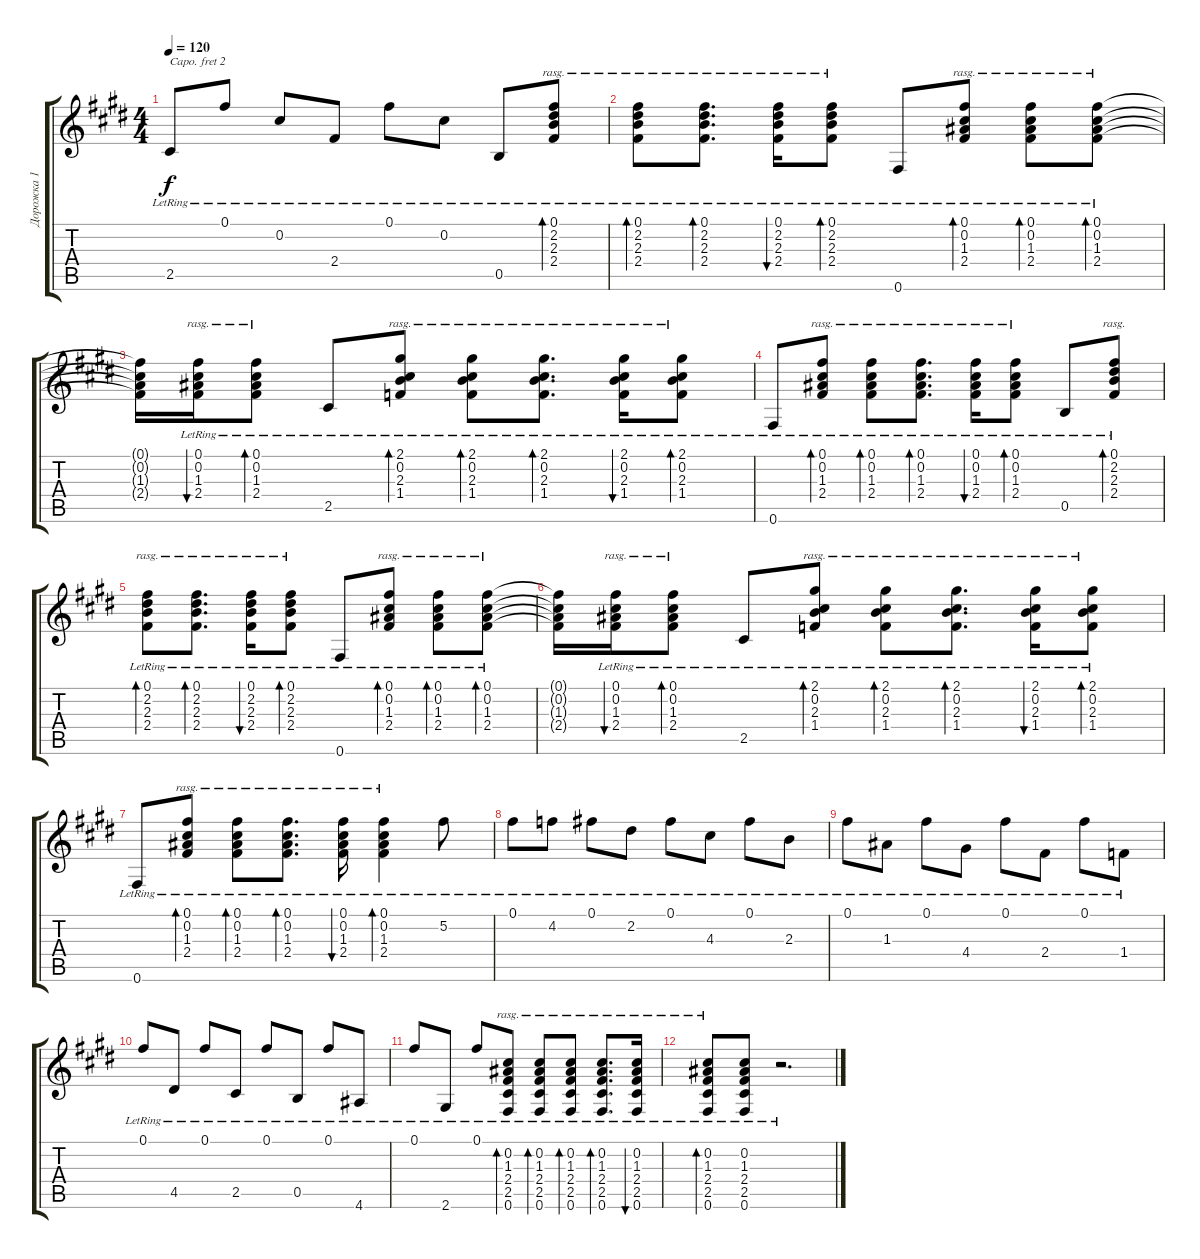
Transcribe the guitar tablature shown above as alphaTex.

\track ("Дорожка 1" "Дорожка 1") {instrument acousticguitarnylon}
\staff {score tabs}
\capo 2
\tuning (E4 B3 G3 D3 A2 E2) {hide}
\ts (4 4)
\tempo 120
\clef g2
\ks e
2.5{lr}.8{dy f} 0.1{lr}.8 0.2{lr}.8 2.4{lr}.8 0.1{lr}.8 0.2{lr}.8 0.5{lr}.8 (0.1{lr} 2.2{lr} 2.3{lr} 2.4{lr}).8{bd 120 rasg ii} |
(0.1{lr} 2.2{lr} 2.3{lr} 2.4{lr}).8{bd 120 rasg ii} (0.1{lr} 2.2{lr} 2.3{lr} 2.4{lr}).8{d bd 120 rasg ii} (0.1{lr} 2.2{lr} 2.3{lr} 2.4{lr}).16{bu 120 rasg ii} (0.1{lr} 2.2{lr} 2.3{lr} 2.4{lr}).8{bd 120 rasg ii} 0.6{lr}.8 (0.1{lr} 0.2{lr} 1.3{lr} 2.4{lr}).8{bd 120 rasg ii} (0.1{lr} 0.2{lr} 1.3{lr} 2.4{lr}).8{bd 120 rasg ii} (0.1{lr} 0.2{lr} 1.3{lr} 2.4{lr}).8{bd 120 rasg ii} |
(0.1{t} 0.2{t} 1.3{t} 2.4{t}).16 (0.1{lr} 0.2{lr} 1.3{lr} 2.4{lr}).16{bu 120 rasg ii} (0.1{lr} 0.2{lr} 1.3{lr} 2.4{lr}).8{bd 120 rasg ii} 2.5{lr}.8 (2.1{lr} 0.2{lr} 2.3{lr} 1.4{lr}).8{bd 120 rasg ii} (2.1{lr} 0.2{lr} 2.3{lr} 1.4{lr}).8{bd 120 rasg ii} (2.1{lr} 0.2{lr} 2.3{lr} 1.4{lr}).8{d bd 120 rasg ii} (2.1{lr} 0.2{lr} 2.3{lr} 1.4{lr}).16{bu 120 rasg ii} (2.1{lr} 0.2{lr} 2.3{lr} 1.4{lr}).8{bd 120 rasg ii} |
0.6{lr}.8 (0.1{lr} 0.2{lr} 1.3{lr} 2.4{lr}).8{bd 120 rasg ii} (0.1{lr} 0.2{lr} 1.3{lr} 2.4{lr}).8{bd 120 rasg ii} (0.1{lr} 0.2{lr} 1.3{lr} 2.4{lr}).8{d bd 120 rasg ii} (0.1{lr} 0.2{lr} 1.3{lr} 2.4{lr}).16{bu 120 rasg ii} (0.1{lr} 0.2{lr} 1.3{lr} 2.4{lr}).8{bd 120 rasg ii} 0.5{lr}.8 (0.1{lr} 2.2{lr} 2.3{lr} 2.4{lr}).8{bd 120 rasg ii} |
(0.1{lr} 2.2{lr} 2.3{lr} 2.4{lr}).8{bd 120 rasg ii} (0.1{lr} 2.2{lr} 2.3{lr} 2.4{lr}).8{d bd 120 rasg ii} (0.1{lr} 2.2{lr} 2.3{lr} 2.4{lr}).16{bu 120 rasg ii} (0.1{lr} 2.2{lr} 2.3{lr} 2.4{lr}).8{bd 120 rasg ii} 0.6{lr}.8 (0.1{lr} 0.2{lr} 1.3{lr} 2.4{lr}).8{bd 120 rasg ii} (0.1{lr} 0.2{lr} 1.3{lr} 2.4{lr}).8{bd 120 rasg ii} (0.1{lr} 0.2{lr} 1.3{lr} 2.4{lr}).8{bd 120 rasg ii} |
(0.1{t} 0.2{t} 1.3{t} 2.4{t}).16 (0.1{lr} 0.2{lr} 1.3{lr} 2.4{lr}).16{bu 120 rasg ii} (0.1{lr} 0.2{lr} 1.3{lr} 2.4{lr}).8{bd 120 rasg ii} 2.5{lr}.8 (2.1{lr} 0.2{lr} 2.3{lr} 1.4{lr}).8{bd 120 rasg ii} (2.1{lr} 0.2{lr} 2.3{lr} 1.4{lr}).8{bd 120 rasg ii} (2.1{lr} 0.2{lr} 2.3{lr} 1.4{lr}).8{d bd 120 rasg ii} (2.1{lr} 0.2{lr} 2.3{lr} 1.4{lr}).16{bu 120 rasg ii} (2.1{lr} 0.2{lr} 2.3{lr} 1.4{lr}).8{bd 120 rasg ii} |
0.6{lr}.8 (0.1{lr} 0.2{lr} 1.3{lr} 2.4{lr}).8{bd 120 rasg ii} (0.1{lr} 0.2{lr} 1.3{lr} 2.4{lr}).8{bd 120 rasg ii} (0.1{lr} 0.2{lr} 1.3{lr} 2.4{lr}).8{d bd 120 rasg ii} (0.1{lr} 0.2{lr} 1.3{lr} 2.4{lr}).16{bu 120 rasg ii} (0.1{lr} 0.2{lr} 1.3{lr} 2.4{lr}).4{bd 120 rasg ii} 5.2{lr}.8 |
0.1{lr}.8 4.2{lr}.8 0.1{lr}.8 2.2{lr}.8 0.1{lr}.8 4.3{lr}.8 0.1{lr}.8 2.3{lr}.8 |
0.1{lr}.8 1.3{lr}.8 0.1{lr}.8 4.4{lr}.8 0.1{lr}.8 2.4{lr}.8 0.1{lr}.8 1.4{lr}.8 |
0.1{lr}.8 4.5{lr}.8 0.1{lr}.8 2.5{lr}.8 0.1{lr}.8 0.5{lr}.8 0.1{lr}.8 4.6{lr}.8 |
0.1{lr}.8 2.6{lr}.8 0.1{lr}.8 (0.2{lr} 1.3{lr} 2.4{lr} 2.5{lr} 0.6{lr}).8{bd 120 rasg ii} (0.2{lr} 1.3{lr} 2.4{lr} 2.5{lr} 0.6{lr}).8{bd 120 rasg ii} (0.2{lr} 1.3{lr} 2.4{lr} 2.5{lr} 0.6{lr}).8{bd 120 rasg ii} (0.2{lr} 1.3{lr} 2.4{lr} 2.5{lr} 0.6{lr}).8{d bd 120 rasg ii} (0.2{lr} 1.3{lr} 2.4{lr} 2.5{lr} 0.6{lr}).16{bu 120 rasg ii} |
(0.2{lr} 1.3{lr} 2.4{lr} 2.5{lr} 0.6{lr}).8{bd 120 rasg ii} (0.2{lr} 1.3{lr} 2.4{lr} 2.5{lr} 0.6{lr}).8 r.2{d}
